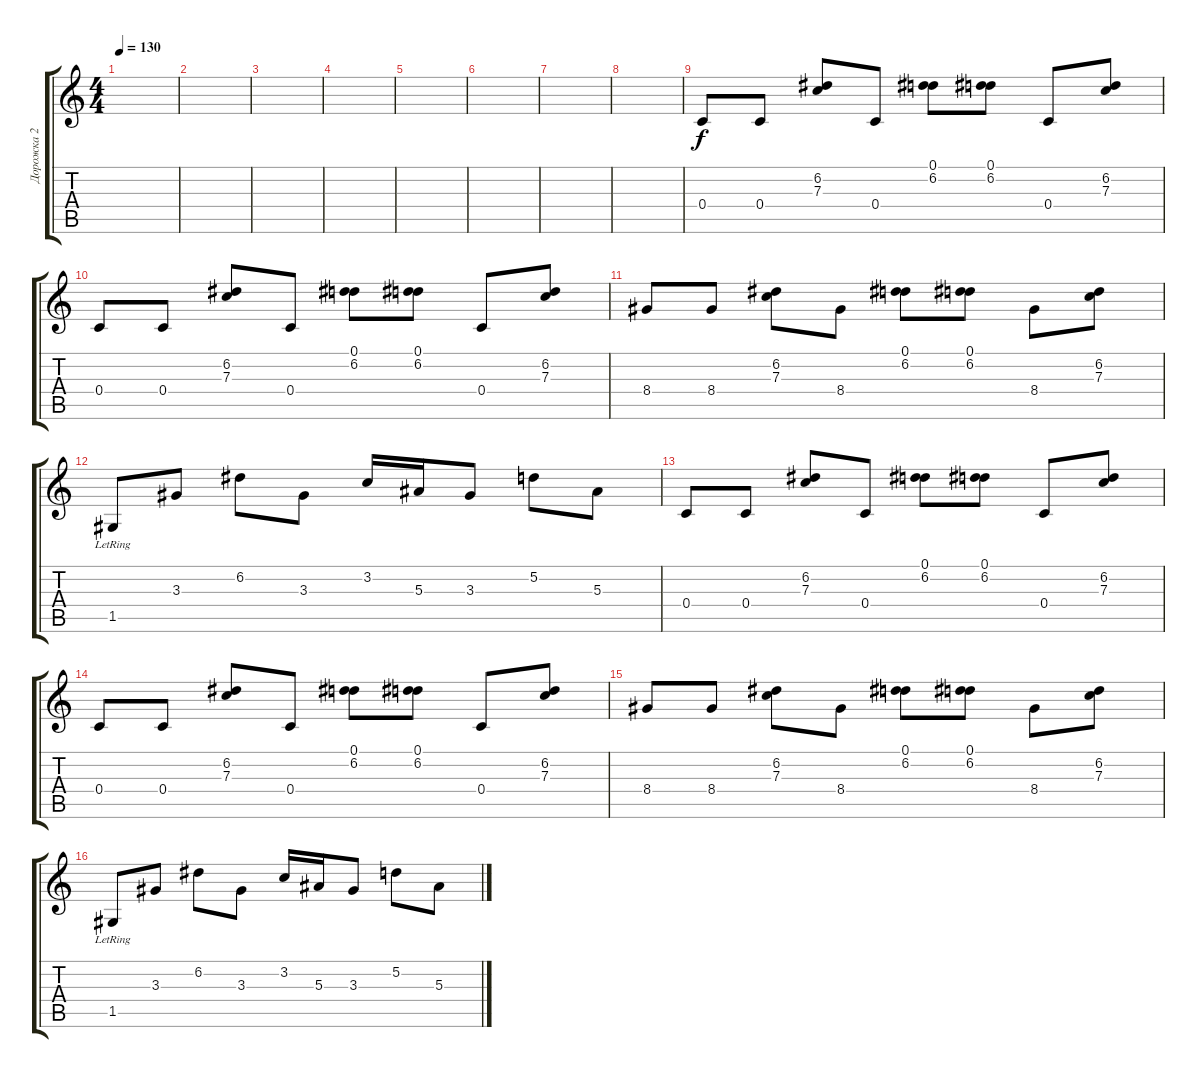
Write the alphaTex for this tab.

\track ("Дорожка 2" "Дорожка 2") {instrument distortionguitar}
\staff {score tabs}
\tuning (D4 A3 F3 C3 G2 D2) {hide}
\ts (4 4)
\tempo 130
\clef g2
\ks c
|
|
|
|
|
|
|
|
0.4.8 0.4.8 (6.2 7.3).8 0.4.8 (0.1 6.2).8 (0.1 6.2).8 0.4.8 (6.2 7.3).8 |
0.4.8 0.4.8 (6.2 7.3).8 0.4.8 (0.1 6.2).8 (0.1 6.2).8 0.4.8 (6.2 7.3).8 |
8.4.8 8.4.8 (6.2 7.3).8 8.4.8 (0.1 6.2).8 (0.1 6.2).8 8.4.8 (6.2 7.3).8 |
1.5{lr}.8 3.3.8 6.2.8 3.3.8 3.2.16 5.3.16 3.3.8 5.2.8 5.3.8 |
0.4.8 0.4.8 (6.2 7.3).8 0.4.8 (0.1 6.2).8 (0.1 6.2).8 0.4.8 (6.2 7.3).8 |
0.4.8 0.4.8 (6.2 7.3).8 0.4.8 (0.1 6.2).8 (0.1 6.2).8 0.4.8 (6.2 7.3).8 |
8.4.8 8.4.8 (6.2 7.3).8 8.4.8 (0.1 6.2).8 (0.1 6.2).8 8.4.8 (6.2 7.3).8 |
1.5{lr}.8 3.3.8 6.2.8 3.3.8 3.2.16 5.3.16 3.3.8 5.2.8 5.3.8
